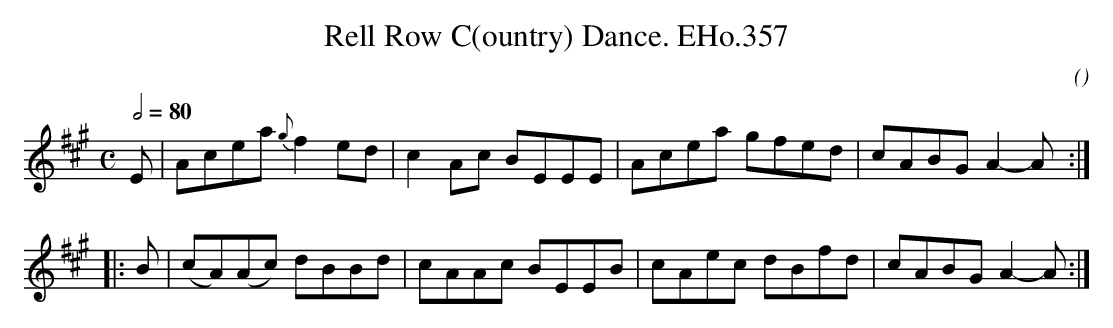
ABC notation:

X:1
T:Rell Row C(ountry) Dance. EHo.357
M:C
L:1/8
Q:1/2=80
C:
O:
K:A
E | Acea {g}f2ed | c2Ac BEEE | Acea gfed | cABG A2-A :|
|: B | (cA)(Ac) dBBd | cAAc BEEB | cAec dBfd | cABG A2-A :|
